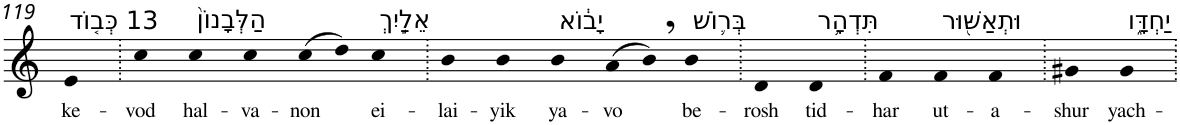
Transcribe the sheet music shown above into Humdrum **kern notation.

**kern	**text
*part1	*part1
*staff1	*staff1
*I"Piano	*
*I'Pno	*
!!LO:PB:g=z
*clefG2	*
*k[]	*
=119	=119
!LO:TX:a:t=13 כְּב֤וֹד	!
!	!LO:LY:b
4e	ke-
=120.	=120.
!	!LO:LY:b
4cc	-vod
!LO:TX:a:t=הַלְּבָנוֹן֙	!
!	!LO:LY:b
4cc	hal-
!	!LO:LY:b
4cc	-va-
!	!LO:LY:b
(8cc	-non
8dd)	.
!LO:TX:a:t=אֵלַ֣יִךְ	!
!	!LO:LY:b
4cc	ei-
=121.	=121.
!	!LO:LY:b
4b	-lai-
!	!LO:LY:b
4b	-yik
!LO:TX:a:t=יָב֔וֹא	!
!	!LO:LY:b
4b	ya-
!	!LO:LY:b
(8a	-vo
8b,)	.
!LO:TX:a:t=בְּר֛וֹשׁ	!
!	!LO:LY:b
4b	be-
=122.	=122.
!	!LO:LY:b
4d	-rosh
!LO:TX:a:t=תִּדְהָ֥ר	!
!	!LO:LY:b
4d	tid-
=123.	=123.
!	!LO:LY:b
4f	-har
!LO:TX:a:t=וּתְאַשּׁ֖וּר	!
!	!LO:LY:b
4f	ut-
!	!LO:LY:b
4f	-a-
=124.	=124.
!	!LO:LY:b
4g#X	-shur
!LO:TX:a:t=יַחְדָּ֑ו	!
!	!LO:LY:b
4g#	yach-
=.	=.
*-	*-
